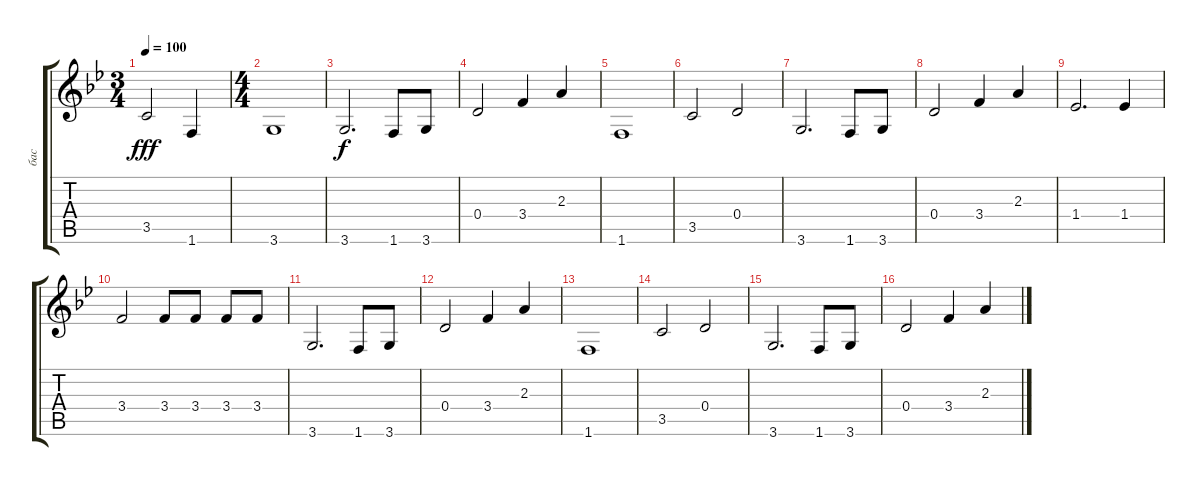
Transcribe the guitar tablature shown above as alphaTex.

\track ("бас" "бас") {instrument electricbasspick}
\staff {score tabs}
\tuning (E4 B3 G3 D3 A2 E2) {hide}
\ts (3 4)
\tempo 100
\clef g2
\ks gminor
3.5.2{dy fff} 1.6.4 |
\ts (4 4)
3.6.1 |
3.6.2{d dy f} 1.6.8 3.6.8 |
0.4.2 3.4.4 2.3.4 |
1.6.1 |
3.5.2 0.4.2 |
3.6.2{d} 1.6.8 3.6.8 |
0.4.2 3.4.4 2.3.4 |
1.4.2{d} 1.4.4 |
3.4.2 3.4.8 3.4.8 3.4.8 3.4.8 |
3.6.2{d} 1.6.8 3.6.8 |
0.4.2 3.4.4 2.3.4 |
1.6.1 |
3.5.2 0.4.2 |
3.6.2{d} 1.6.8 3.6.8 |
0.4.2 3.4.4 2.3.4
